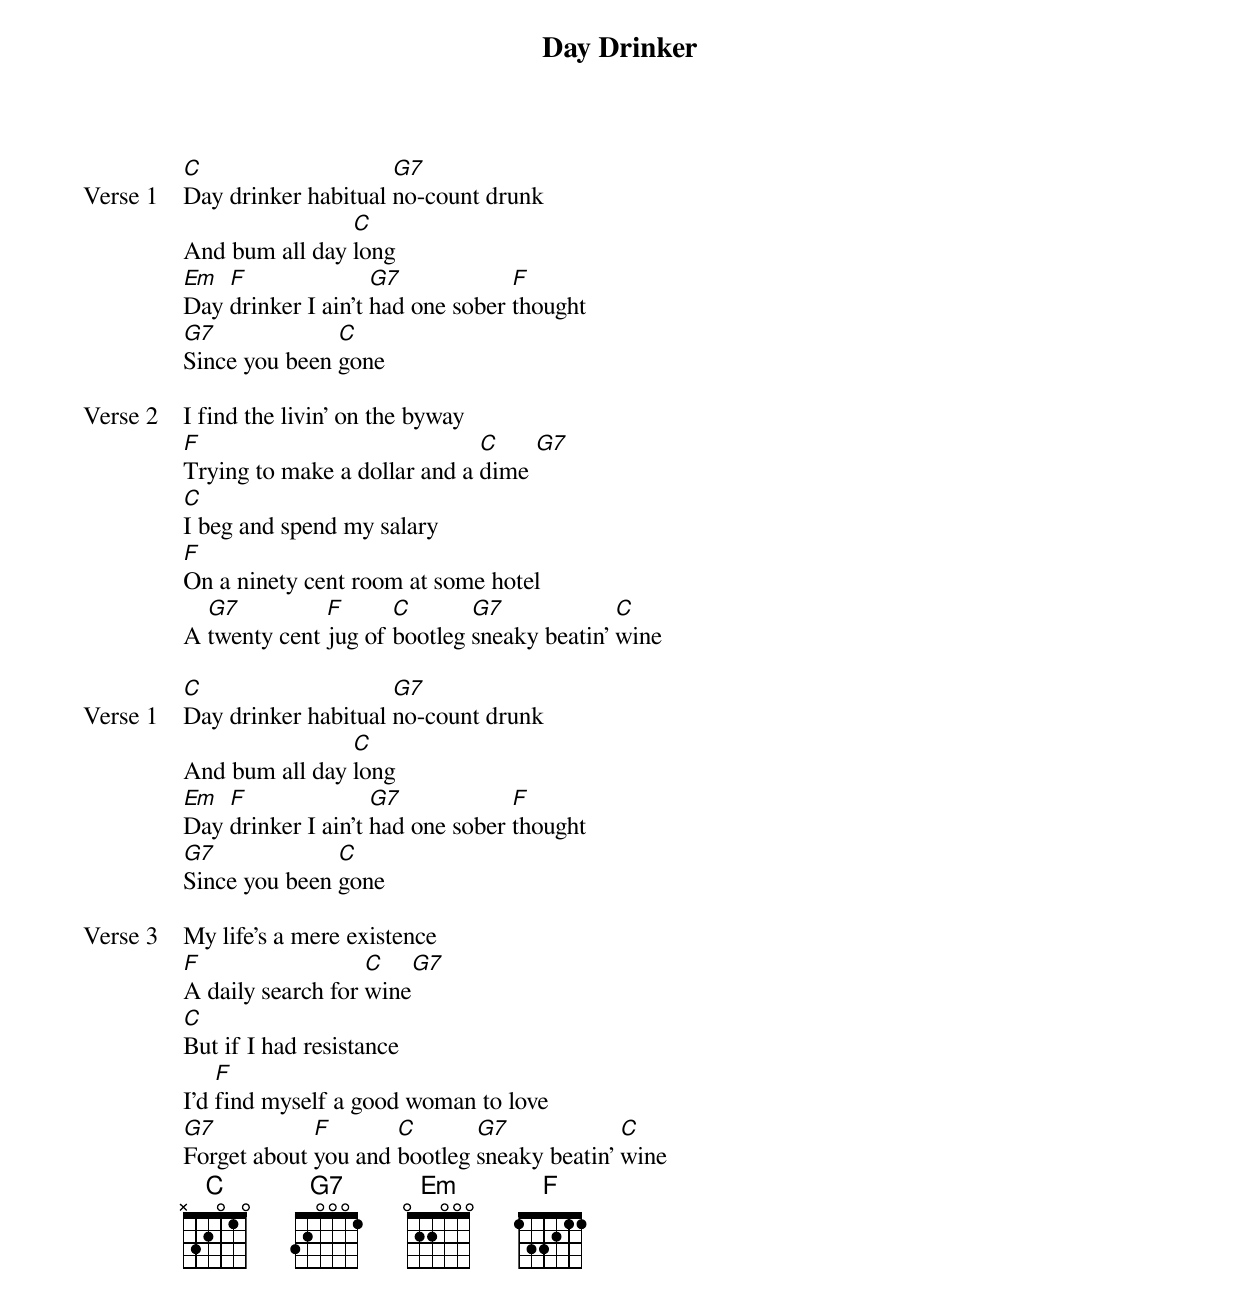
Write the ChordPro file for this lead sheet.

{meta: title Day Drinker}
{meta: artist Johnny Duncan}
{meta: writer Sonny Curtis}

{start_of_verse: Verse 1}
[C]Day drinker habitual [G7]no-count drunk
And bum all day [C]long
[Em]Day [F]drinker I ain't [G7]had one sober [F]thought
[G7]Since you been [C]gone
{end_of_verse}

{start_of_verse: Verse 2}
I find the livin' on the byway
[F]Trying to make a dollar and a [C]dime [G7]
[C]I beg and spend my salary
[F]On a ninety cent room at some hotel
A [G7]twenty cent [F]jug of [C]bootleg [G7]sneaky beatin' [C]wine
{end_of_verse}

{start_of_verse: Verse 1}
[C]Day drinker habitual [G7]no-count drunk
And bum all day [C]long
[Em]Day [F]drinker I ain't [G7]had one sober [F]thought
[G7]Since you been [C]gone
{end_of_verse}

{start_of_verse: Verse 3}
My life's a mere existence
[F]A daily search for [C]wine[G7]
[C]But if I had resistance
I'd [F]find myself a good woman to love
[G7]Forget about [F]you and [C]bootleg [G7]sneaky beatin' [C]wine
{end_of_verse}
